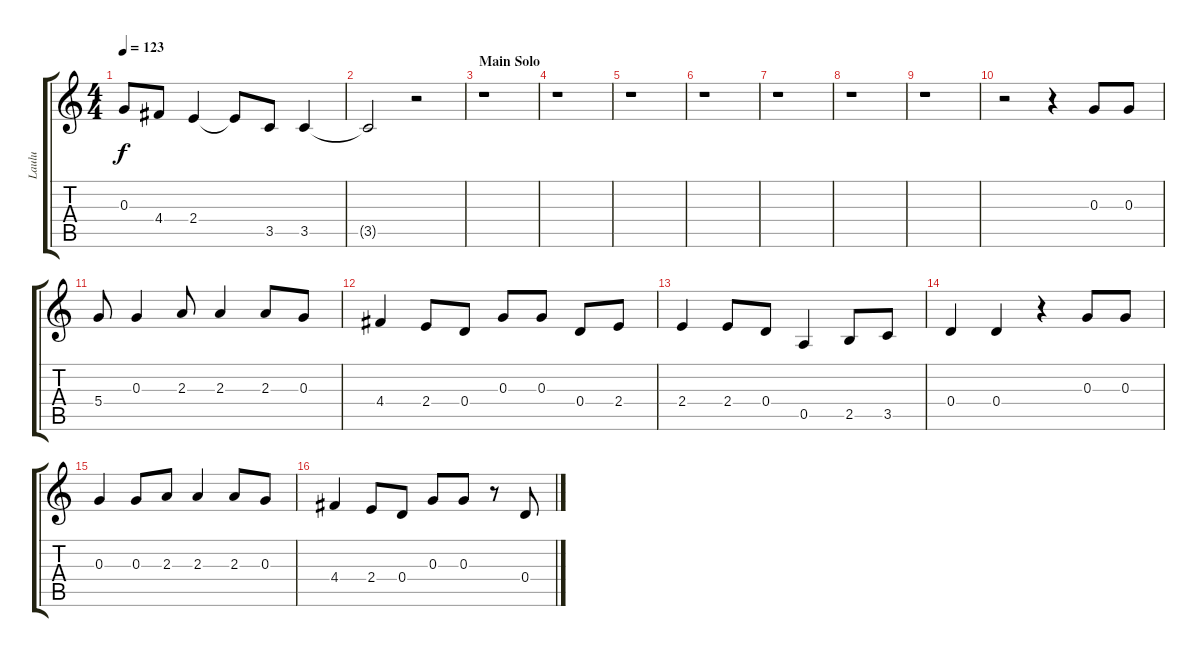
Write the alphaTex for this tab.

\track ("Laulu" "Laulu") {instrument overdrivenguitar}
\staff {score tabs}
\tuning (E4 B3 G3 D3 A2 E2) {hide}
\ts (4 4)
\tempo 123
\clef g2
\ks c
0.3.8{dy f} 4.4.8 2.4.4 2.4{t}.8 3.5.8 3.5.4 |
3.5{t}.2 r.2 |
\section ("" "Main Solo")
r.1 |
r.1 |
r.1 |
r.1 |
r.1 |
r.1 |
r.1 |
r.2 r.4 0.3.8 0.3.8 |
5.4.8 0.3.4 2.3.8 2.3.4 2.3.8 0.3.8 |
4.4.4 2.4.8 0.4.8 0.3.8 0.3.8 0.4.8 2.4.8 |
2.4.4 2.4.8 0.4.8 0.5.4 2.5.8 3.5.8 |
0.4.4 0.4.4 r.4 0.3.8 0.3.8 |
0.3.4 0.3.8 2.3.8 2.3.4 2.3.8 0.3.8 |
4.4.4 2.4.8 0.4.8 0.3.8 0.3.8 r.8 0.4.8
